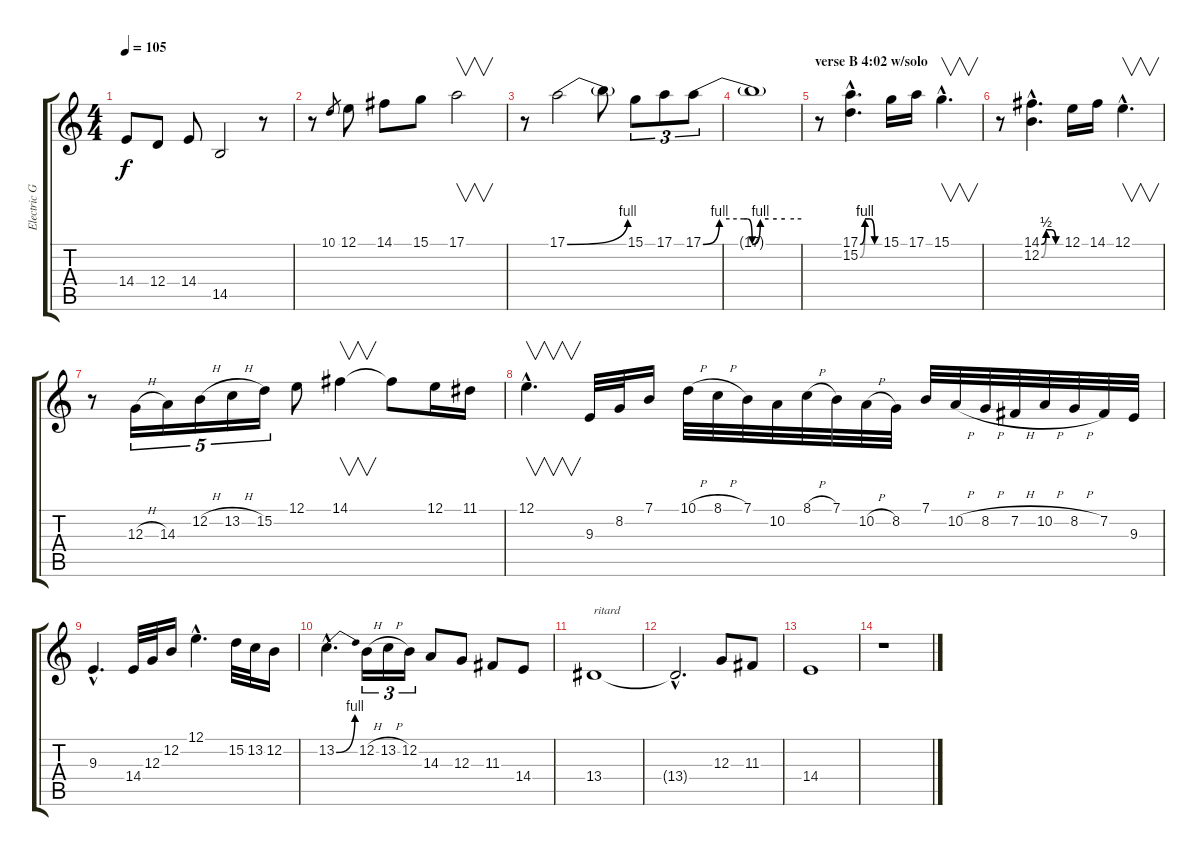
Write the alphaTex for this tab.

\track ("Electric Guitar" "Electric G") {instrument lead1square}
\staff {score tabs}
\tuning (E4 B3 G3 D3 A2 E2) {hide}
\ts (4 4)
\tempo 105
\clef g2
\ks c
14.4{t}.8{dy f} 12.4.8 14.4.8 14.5.2 r.8 |
r.8 10.1.8{gr} 12.1.8 14.1.8 15.1.8 17.1.2{v} |
r.8 17.1{be (bend 0 0 60 4)}.2 17.1{t}.8 15.1.8{tu (3 2)} 17.1.8{tu (3 2)} 17.1{be (custom 0 0 10 4 25 4 27 4 30 0 35 4 40 4 45 4 50 4 60 4)}.8{tu (3 2)} |
17.1{t}.1 |
\section ("" "verse B 4:02 w/solo")
r.8 (17.1{be (custom 0 0 15 4 30 4 45 0 60 0) hac} 15.2{be (custom 0 0 15 4 30 4 45 0 60 0) hac}).4{d} 15.1.16 17.1.16 15.1{hac}.4{v d} |
r.8 (14.1{be (custom 0 0 15 2 30 2 45 0 60 0) hac} 12.2{be (custom 0 0 15 2 30 2 45 0 60 0) hac}).4{d} 12.1.16 14.1.16 12.1{hac}.4{v d} |
r.8 12.3{h}.16{tu (5 4)} 14.3.16{tu (5 4)} 12.2{h}.16{tu (5 4)} 13.2{h}.16{tu (5 4)} 15.2.16{tu (5 4)} 12.1.8 14.1.4{v} 14.1{t}.8 12.1.16 11.1.16 |
12.1{hac}.4{v d} 9.3.32 8.2.32 7.1.16 10.1{h}.32 8.1{h}.32 7.1.32 10.2.32 8.1{h}.32 7.1.32 10.2{h}.32 8.2.32 7.1.32 10.2{h}.32 8.2{h}.32 7.2{h}.32 10.2{h}.32 8.2{h}.32 7.2.32 9.3.32 |
9.3{hac}.4{d} 14.4.32 12.3.32 12.2.16 12.1{hac}.4{d} 15.2.32 13.2.32 12.2.16 |
13.2{be (bend 0 0 60 4) hac}.4{d} 12.2{h}.16{tu (3 2)} 13.2{h}.16{tu (3 2)} 12.2.16{tu (3 2)} 14.3.8 12.3.8 11.3.8 14.4.8 |
13.4.1{txt "ritard"} |
13.4{hac t}.2{d} 12.3.8 11.3.8 |
14.4.1 |
r.1
